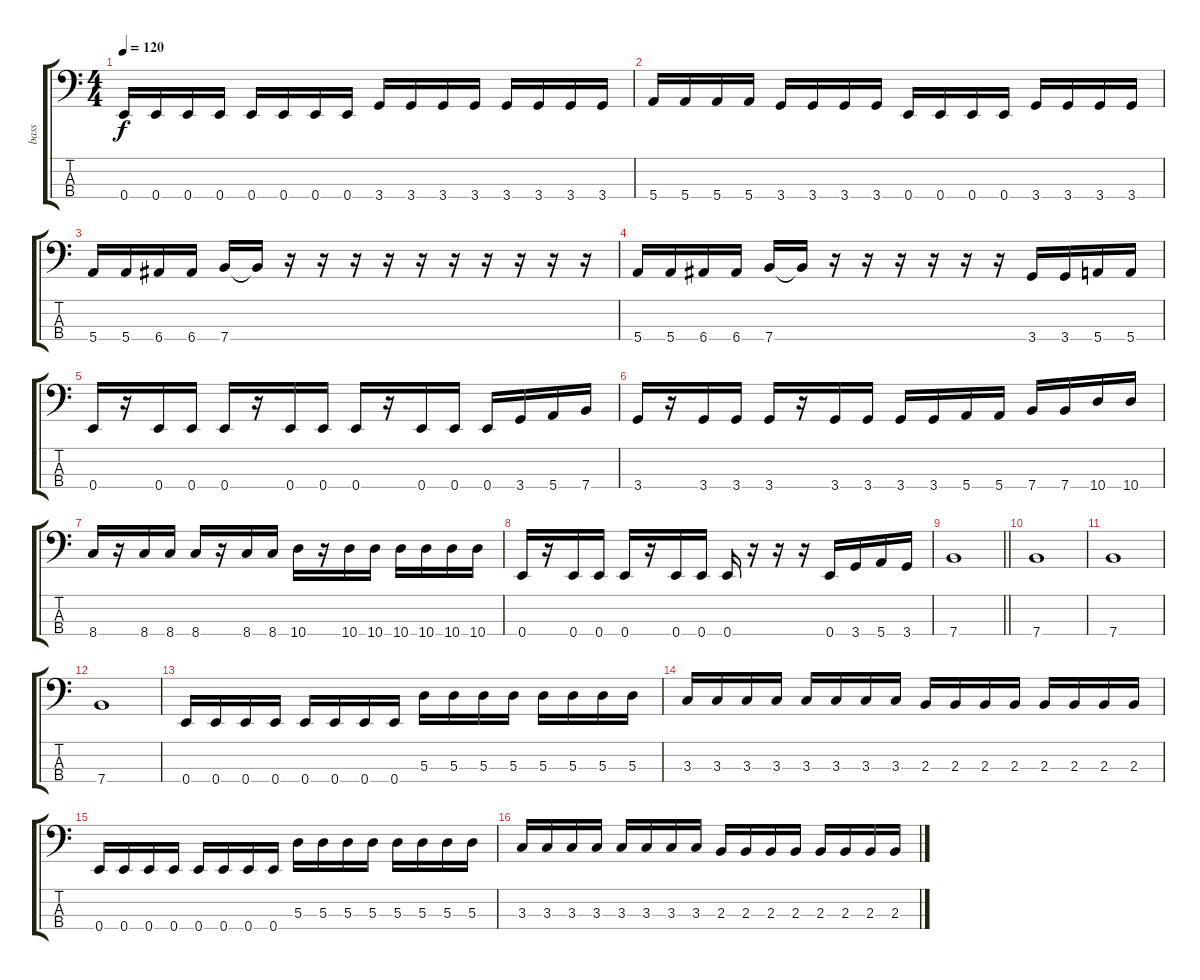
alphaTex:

\track ("bass" "bass") {instrument electricbassfinger}
\staff {score tabs}
\tuning (G2 D2 A1 E1) {hide}
\ts (4 4)
\tempo 120
\clef f4
\ks c
0.4.16{dy f} 0.4.16 0.4.16 0.4.16 0.4.16 0.4.16 0.4.16 0.4.16 3.4.16 3.4.16 3.4.16 3.4.16 3.4.16 3.4.16 3.4.16 3.4.16 |
5.4.16 5.4.16 5.4.16 5.4.16 3.4.16 3.4.16 3.4.16 3.4.16 0.4.16 0.4.16 0.4.16 0.4.16 3.4.16 3.4.16 3.4.16 3.4.16 |
5.4.16 5.4.16 6.4.16 6.4.16 7.4.16 7.4{t}.16 r.16 r.16 r.16 r.16 r.16 r.16 r.16 r.16 r.16 r.16 |
5.4.16 5.4.16 6.4.16 6.4.16 7.4.16 7.4{t}.16 r.16 r.16 r.16 r.16 r.16 r.16 3.4.16 3.4.16 5.4.16 5.4.16 |
0.4.16 r.16 0.4.16 0.4.16 0.4.16 r.16 0.4.16 0.4.16 0.4.16 r.16 0.4.16 0.4.16 0.4.16 3.4.16 5.4.16 7.4.16 |
3.4.16 r.16 3.4.16 3.4.16 3.4.16 r.16 3.4.16 3.4.16 3.4.16 3.4.16 5.4.16 5.4.16 7.4.16 7.4.16 10.4.16 10.4.16 |
8.4.16 r.16 8.4.16 8.4.16 8.4.16 r.16 8.4.16 8.4.16 10.4.16 r.16 10.4.16 10.4.16 10.4.16 10.4.16 10.4.16 10.4.16 |
0.4.16 r.16 0.4.16 0.4.16 0.4.16 r.16 0.4.16 0.4.16 0.4.16 r.16 r.16 r.16 0.4.16 3.4.16 5.4.16 3.4.16 |
\barLineRight lightlight
7.4.1 |
7.4.1 |
7.4.1 |
7.4.1 |
0.4.16 0.4.16 0.4.16 0.4.16 0.4.16 0.4.16 0.4.16 0.4.16 5.3.16 5.3.16 5.3.16 5.3.16 5.3.16 5.3.16 5.3.16 5.3.16 |
3.3.16 3.3.16 3.3.16 3.3.16 3.3.16 3.3.16 3.3.16 3.3.16 2.3.16 2.3.16 2.3.16 2.3.16 2.3.16 2.3.16 2.3.16 2.3.16 |
0.4.16 0.4.16 0.4.16 0.4.16 0.4.16 0.4.16 0.4.16 0.4.16 5.3.16 5.3.16 5.3.16 5.3.16 5.3.16 5.3.16 5.3.16 5.3.16 |
3.3.16 3.3.16 3.3.16 3.3.16 3.3.16 3.3.16 3.3.16 3.3.16 2.3.16 2.3.16 2.3.16 2.3.16 2.3.16 2.3.16 2.3.16 2.3.16
